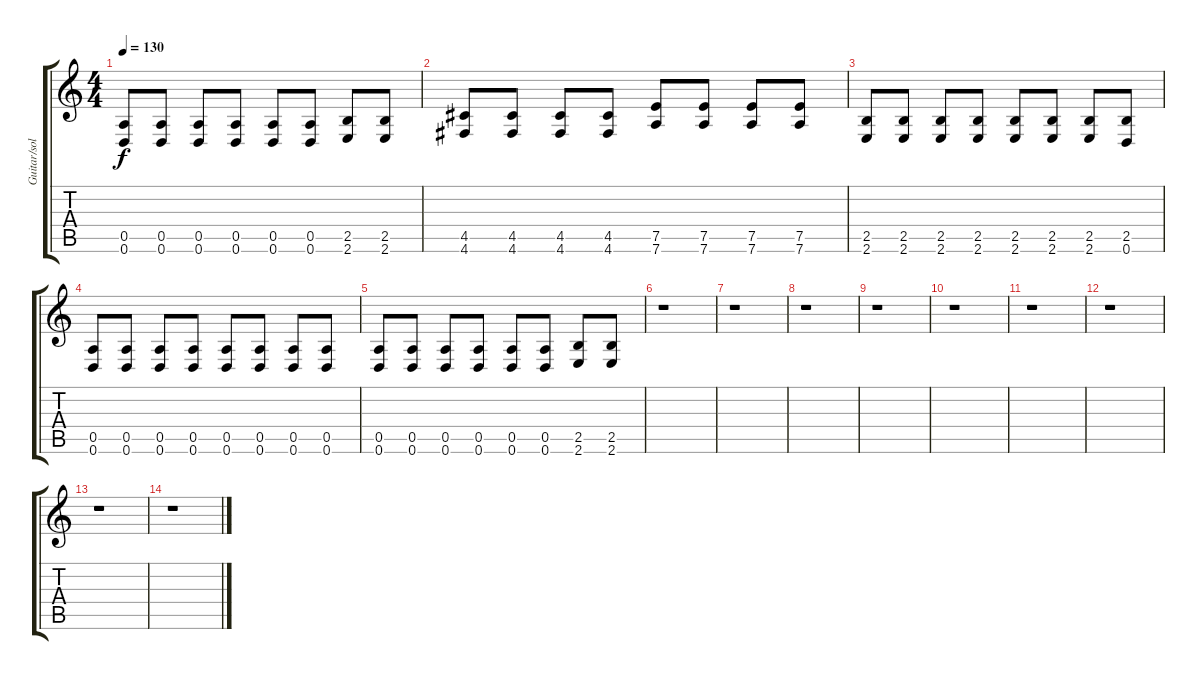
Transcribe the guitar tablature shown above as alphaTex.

\track ("Guitar/solo" "Guitar/sol") {instrument distortionguitar}
\staff {score tabs}
\tuning (E4 B3 G3 D3 A2 D2) {hide}
\ts (4 4)
\tempo 130
\clef g2
\ks c
(0.5 0.6).8{dy f} (0.5 0.6).8 (0.5 0.6).8 (0.5 0.6).8 (0.5 0.6).8 (0.5 0.6).8 (2.5 2.6).8 (2.5 2.6).8 |
(4.5 4.6).8 (4.5 4.6).8 (4.5 4.6).8 (4.5 4.6).8 (7.5 7.6).8 (7.5 7.6).8 (7.5 7.6).8 (7.5 7.6).8 |
(2.5 2.6).8 (2.5 2.6).8 (2.5 2.6).8 (2.5 2.6).8 (2.5 2.6).8 (2.5 2.6).8 (2.5 2.6).8 (2.5 0.6).8 |
(0.5 0.6).8 (0.5 0.6).8 (0.5 0.6).8 (0.5 0.6).8 (0.5 0.6).8 (0.5 0.6).8 (0.5 0.6).8 (0.5 0.6).8 |
(0.5 0.6).8 (0.5 0.6).8 (0.5 0.6).8 (0.5 0.6).8 (0.5 0.6).8 (0.5 0.6).8 (2.5 2.6).8 (2.5 2.6).8 |
r.1 |
r.1 |
r.1 |
r.1 |
r.1 |
r.1 |
r.1 |
r.1 |
r.1
